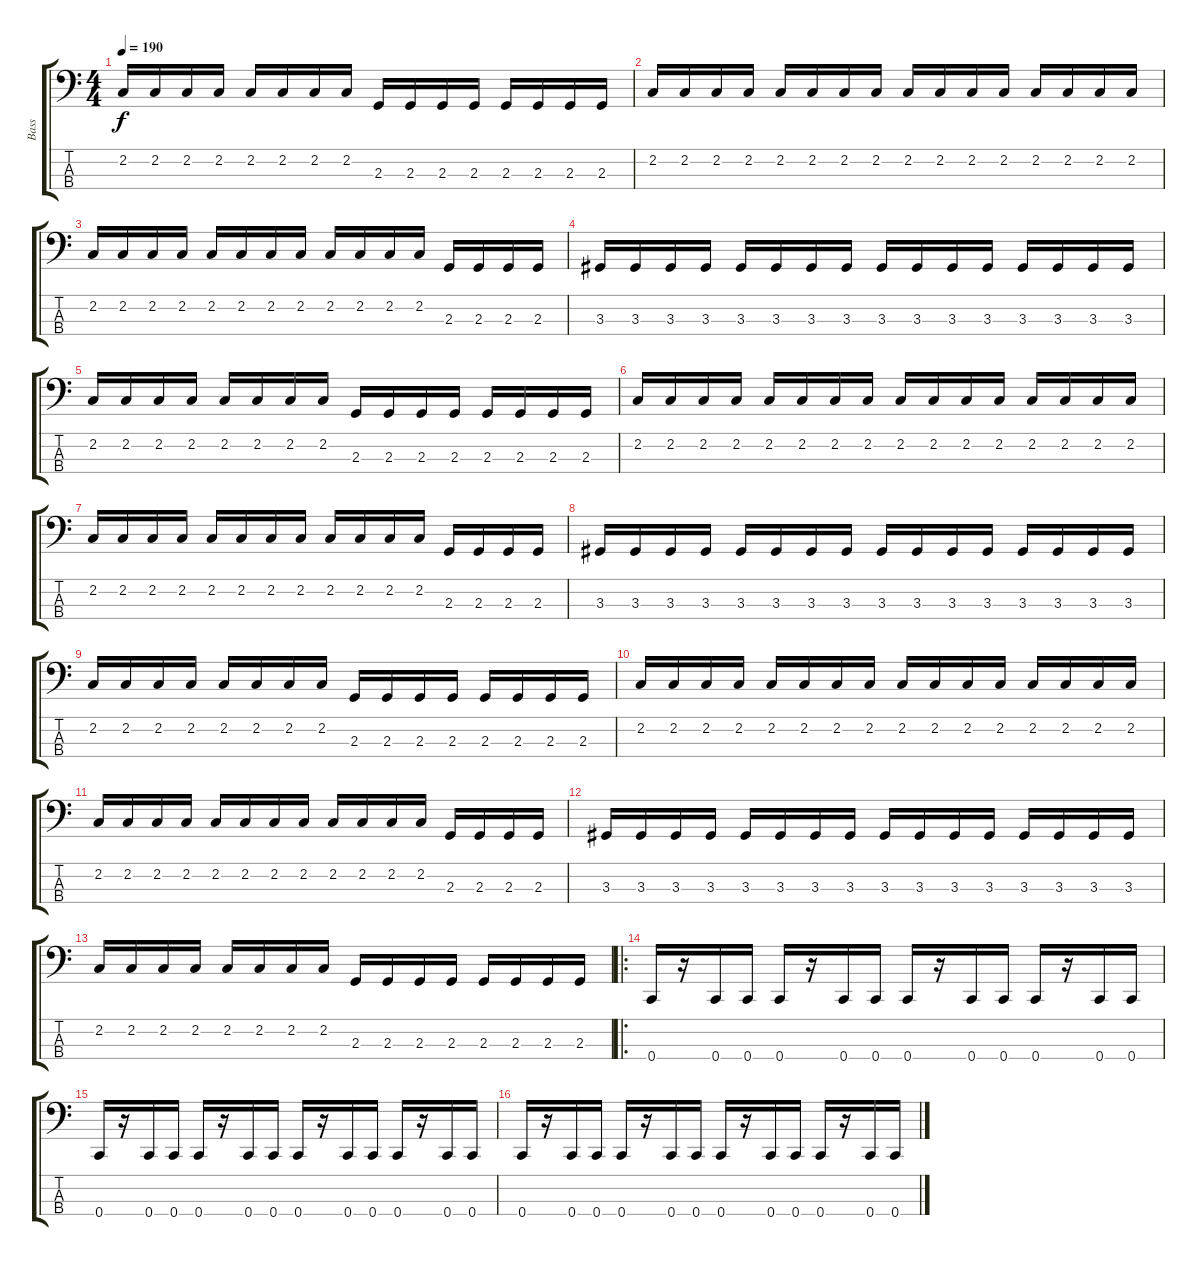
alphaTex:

\track ("Bass" "Bass") {instrument electricbasspick}
\staff {score tabs}
\tuning (Eb2 Bb1 F1 C1) {hide}
\ts (4 4)
\tempo 190
\clef f4
\ks c
2.2.16{dy f} 2.2.16 2.2.16 2.2.16 2.2.16 2.2.16 2.2.16 2.2.16 2.3.16 2.3.16 2.3.16 2.3.16 2.3.16 2.3.16 2.3.16 2.3.16 |
2.2.16 2.2.16 2.2.16 2.2.16 2.2.16 2.2.16 2.2.16 2.2.16 2.2.16 2.2.16 2.2.16 2.2.16 2.2.16 2.2.16 2.2.16 2.2.16 |
2.2.16 2.2.16 2.2.16 2.2.16 2.2.16 2.2.16 2.2.16 2.2.16 2.2.16 2.2.16 2.2.16 2.2.16 2.3.16 2.3.16 2.3.16 2.3.16 |
3.3.16 3.3.16 3.3.16 3.3.16 3.3.16 3.3.16 3.3.16 3.3.16 3.3.16 3.3.16 3.3.16 3.3.16 3.3.16 3.3.16 3.3.16 3.3.16 |
2.2.16 2.2.16 2.2.16 2.2.16 2.2.16 2.2.16 2.2.16 2.2.16 2.3.16 2.3.16 2.3.16 2.3.16 2.3.16 2.3.16 2.3.16 2.3.16 |
2.2.16 2.2.16 2.2.16 2.2.16 2.2.16 2.2.16 2.2.16 2.2.16 2.2.16 2.2.16 2.2.16 2.2.16 2.2.16 2.2.16 2.2.16 2.2.16 |
2.2.16 2.2.16 2.2.16 2.2.16 2.2.16 2.2.16 2.2.16 2.2.16 2.2.16 2.2.16 2.2.16 2.2.16 2.3.16 2.3.16 2.3.16 2.3.16 |
3.3.16 3.3.16 3.3.16 3.3.16 3.3.16 3.3.16 3.3.16 3.3.16 3.3.16 3.3.16 3.3.16 3.3.16 3.3.16 3.3.16 3.3.16 3.3.16 |
2.2.16 2.2.16 2.2.16 2.2.16 2.2.16 2.2.16 2.2.16 2.2.16 2.3.16 2.3.16 2.3.16 2.3.16 2.3.16 2.3.16 2.3.16 2.3.16 |
2.2.16 2.2.16 2.2.16 2.2.16 2.2.16 2.2.16 2.2.16 2.2.16 2.2.16 2.2.16 2.2.16 2.2.16 2.2.16 2.2.16 2.2.16 2.2.16 |
2.2.16 2.2.16 2.2.16 2.2.16 2.2.16 2.2.16 2.2.16 2.2.16 2.2.16 2.2.16 2.2.16 2.2.16 2.3.16 2.3.16 2.3.16 2.3.16 |
3.3.16 3.3.16 3.3.16 3.3.16 3.3.16 3.3.16 3.3.16 3.3.16 3.3.16 3.3.16 3.3.16 3.3.16 3.3.16 3.3.16 3.3.16 3.3.16 |
2.2.16 2.2.16 2.2.16 2.2.16 2.2.16 2.2.16 2.2.16 2.2.16 2.3.16 2.3.16 2.3.16 2.3.16 2.3.16 2.3.16 2.3.16 2.3.16 |
\ro
0.4.16 r.16 0.4.16 0.4.16 0.4.16 r.16 0.4.16 0.4.16 0.4.16 r.16 0.4.16 0.4.16 0.4.16 r.16 0.4.16 0.4.16 |
0.4.16 r.16 0.4.16 0.4.16 0.4.16 r.16 0.4.16 0.4.16 0.4.16 r.16 0.4.16 0.4.16 0.4.16 r.16 0.4.16 0.4.16 |
0.4.16 r.16 0.4.16 0.4.16 0.4.16 r.16 0.4.16 0.4.16 0.4.16 r.16 0.4.16 0.4.16 0.4.16 r.16 0.4.16 0.4.16
